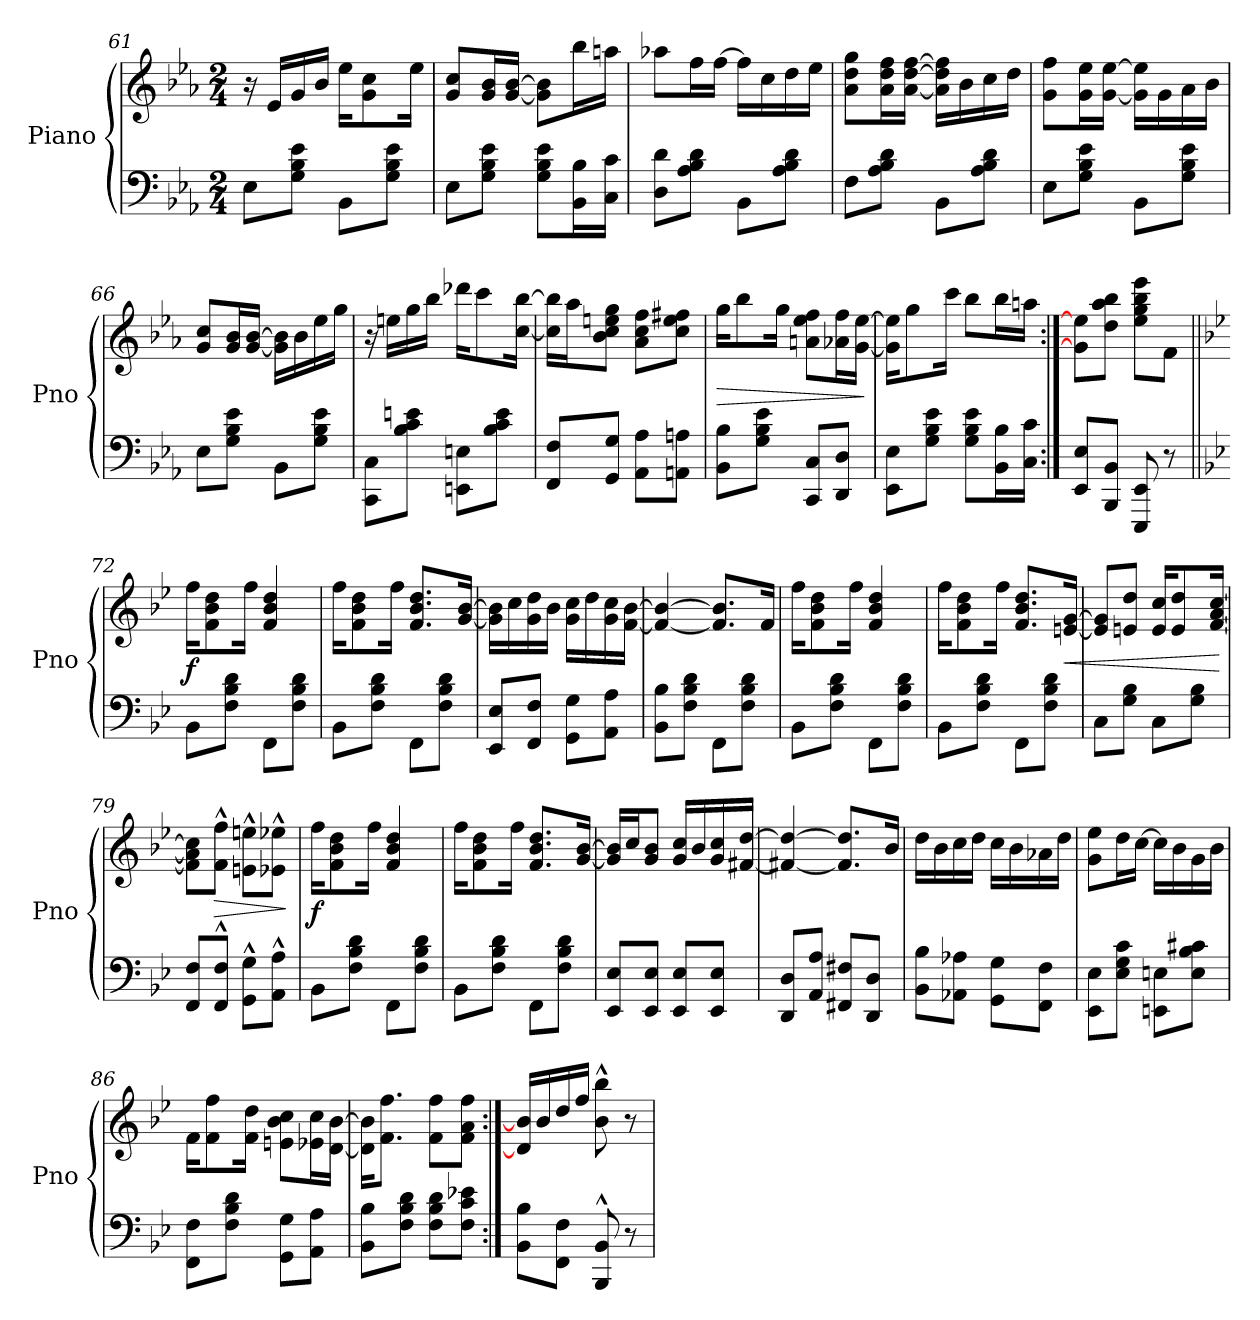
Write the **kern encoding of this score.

**kern	**kern	**dynam
*part1	*part1	*part1
*staff2	*staff1	*staff1/2
*I"Piano	*	*
*I'Pno	*	*
*clefF4	*clefG2	*
*k[b-e-a-]	*k[b-e-a-]	*
*M2/4	*M2/4	*
=61	=61	=61
8E-L	16r	.
.	16e-LL	.
8G 8B- 8e-J	16g	.
.	16b-JJ	.
8BB-L	16ee-KL	.
.	8g 8cc	.
8G 8B- 8e-J	.	.
.	16ee-Jk	.
=62	=62	=62
8E-L	8g 8ccL	.
8G 8B- 8e-J	16g 16b-L	.
.	[16g [16b-JJ	.
8G 8B- 8e-L	8g] 8b-]L	.
16BB- 16B-L	16bb-L	.
16C 16cJJ	16aanJJ	.
=63	=63	=63
8D 8dL	8aa-XL	.
8A- 8B- 8dJ	16ffL	.
.	[16ffJJ	.
8BB-L	16ffLL]	.
.	16cc	.
8A- 8B- 8dJ	16dd	.
.	16ee-JJ	.
=64	=64	=64
8FL	8a- 8dd 8ggL	.
8A- 8B- 8dJ	16a- 16dd 16ffL	.
.	[16a- [16dd [16ffJJ	.
8BB-L	16a-] 16dd] 16ff]LL	.
.	16b-	.
8A- 8B- 8dJ	16cc	.
.	16ddJJ	.
=65	=65	=65
8E-L	8g 8ffL	.
8G 8B- 8e-J	16g 16ee-L	.
.	[16g [16ee-JJ	.
8BB-L	16g] 16ee-]LL	.
.	16g	.
8G 8B- 8e-J	16a-	.
.	16b-JJ	.
=66	=66	=66
8E-L	8g 8ccL	.
8G 8B- 8e-J	16g 16b-L	.
.	[16g [16b-JJ	.
8BB-L	16g] 16b-]LL	.
.	16b-	.
8G 8B- 8e-J	16ee-	.
.	16ggJJ	.
=67	=67	=67
8CC 8CL	16r	.
.	16eenLL	.
8B- 8c 8enJ	16gg	.
.	16bb-JJ	.
8EEn 8EnL	16ddd-XKL	.
.	8ccc	.
8B- 8c 8eJ	.	.
.	[16cc [16bb-Jk	.
=68	=68	=68
8FF 8FL	16cc] 16bb-]LL	.
.	16aa-J	.
8GG 8GJ	8b- 8cc 8een 8ggJ	.
8AA- 8A-L	8a- 8cc 8ffL	.
8AAn 8AnJ	8cc 8ee 8ff#XJ	.
=69	=69	=69
8BB- 8B-L	16ggKL	>
.	8bb-	.
8G 8B- 8e-J	.	.
.	16ggJk	.
8CC 8CL	8an 8ee- 8ffL	.
8DD 8DJ	16a-X 16ffL	.
.	[16g [16ee-JJ	.
.	.	]
=70	=70	=70
8EE- 8E-L	16g] 16ee-]KL	.
.	8gg	.
8G 8B- 8e-J	.	.
.	16cccJk	.
8G 8B- 8e-L	8bb-L	.
16BB- 16B-L	16bb-L	.
16C 16cJJ	16aanJJ	.
=71:|!	=71:|!	=71:|!
8EE- 8E-L	8g] 8ee-]L	.
8BBB- 8BB-J	8dd 8aa- 8bb-J	.
8EEE- 8EE-	8ee- 8gg 8bb- 8eee-L	.
8r	8fJ	.
=72||	=72||	=72||
*k[b-e-]	*k[b-e-]	*
8BB-L	16ffKL	f
.	8f 8b- 8dd	.
8F 8B- 8dJ	.	.
.	16ffJk	.
8FFL	4f 4b- 4dd	.
8F 8B- 8dJ	.	.
=73	=73	=73
8BB-L	16ffKL	.
.	8f 8b- 8dd	.
8F 8B- 8dJ	.	.
.	16ffJk	.
8FFL	8.f 8.b- 8.ddL	.
8F 8B- 8dJ	.	.
.	[16g [16b-Jk	.
=74	=74	=74
8EE- 8E-L	16g] 16b-]LL	.
.	16cc	.
8FF 8FJ	16g 16dd	.
.	16b-JJ	.
8GG 8GL	16g\ 16cc\LL	.
.	16dd\	.
8AA 8AJ	16g\ 16cc\	.
.	[16f\ [16b-\JJ	.
=75	=75	=75
8BB- 8B-L	4f_ 4b-_	.
8F 8B- 8dJ	.	.
8FFL	8.f] 8.b-]L	.
8F 8B- 8dJ	.	.
.	16fJk	.
=76	=76	=76
8BB-L	16ffKL	.
.	8f 8b- 8dd	.
8F 8B- 8dJ	.	.
.	16ffJk	.
8FFL	4f 4b- 4dd	.
8F 8B- 8dJ	.	.
=77	=77	=77
8BB-L	16ffKL	.
.	8f 8b- 8dd	.
8F 8B- 8dJ	.	.
.	16ffJk	.
8FFL	8.f 8.b- 8.ddL	.
8F 8B- 8dJ	.	.
.	[16en [16gJk	<
=78	=78	=78
8CL	8en] 8g]L	.
8G 8B-J	8e 8ddJ	.
8CL	16e 16ccKL	.
.	8e 8dd	.
8G 8B-J	.	.
.	[16f [16a [16ccJk	.
.	.	[
=79	=79	=79
8FF 8FL	8f]\ 8a]\ 8cc]\L	.
8FF^^< 8F^^<J	8f^^\ 8ff^^\J	>
8GG^^ 8G^^L	8en^^\ 8een^^\L	.
8AA^^ 8A^^J	8e-X^^\ 8ee-X^^\J	.
.	.	]
=80	=80	=80
8BB-L	16ffKL	f
.	8f 8b- 8dd	.
8F 8B- 8dJ	.	.
.	16ffJk	.
8FFL	4f 4b- 4dd	.
8F 8B- 8dJ	.	.
=81	=81	=81
8BB-L	16ffKL	.
.	8f 8b- 8dd	.
8F 8B- 8dJ	.	.
.	16ffJk	.
8FFL	8.f 8.b- 8.ddL	.
8F 8B- 8dJ	.	.
.	[16g [16b-Jk	.
=82	=82	=82
8EE- 8E-L	16g] 16b-]LL	.
.	16ccJ	.
8EE- 8E-J	8g 8b-J	.
8EE- 8E-L	16g 16ccLL	.
.	16b-	.
8EE- 8E-J	16g 16cc	.
.	[16f#X [16ddJJ	.
=83	=83	=83
8DD 8DL	4f#X_ 4dd_	.
8AA 8AJ	.	.
8FF#X 8F#XL	8.f#] 8.dd]L	.
8DD 8DJ	.	.
.	16b-Jk	.
=84	=84	=84
8BB- 8B-L	16ddLL	.
.	16b-	.
8AA-X 8A-XJ	16cc	.
.	16ddJJ	.
8GG\ 8G\L	16ccLL	.
.	16b-	.
8FF\ 8F\J	16a-X	.
.	16ddJJ	.
=85	=85	=85
8EE- 8E-L	8g 8ee-L	.
8E- 8G 8cJ	16ddL	.
.	[16ccJJ	.
8EEn 8EnL	16cc\LL]	.
.	16b-\	.
8E 8B- 8c#XJ	16g\	.
.	16b-\JJ	.
=86	=86	=86
8FF 8FL	16f\KL	.
.	8f\ 8ff\	.
8F 8B- 8dJ	.	.
.	16f\ 16dd\Jk	.
8GG 8GL	8en\ 8b-\ 8cc\L	.
8AA 8AJ	16e-X\ 16cc\L	.
.	[16d\ [16b-\JJ	.
=87	=87	=87
8BB- 8B-L	16d]\ 16b-]\KL	.
.	8.f\ 8.ff\J	.
8F 8B- 8dJ	.	.
8F 8B- 8dL	8f 8ffL	.
8F 8c 8e-XJ	8f 8a 8ffJ	.
=88:|!	=88:|!	=88:|!
8BB- 8B-L	16d] 16b-]LL	.
.	16b-	.
8FF 8FJ	16dd	.
.	16ffJJ	.
8BBB-^^< 8BB-^^<	8b-^^ 8bb-^^	.
8r	8r	.
=	=	=
*-	*-	*-
